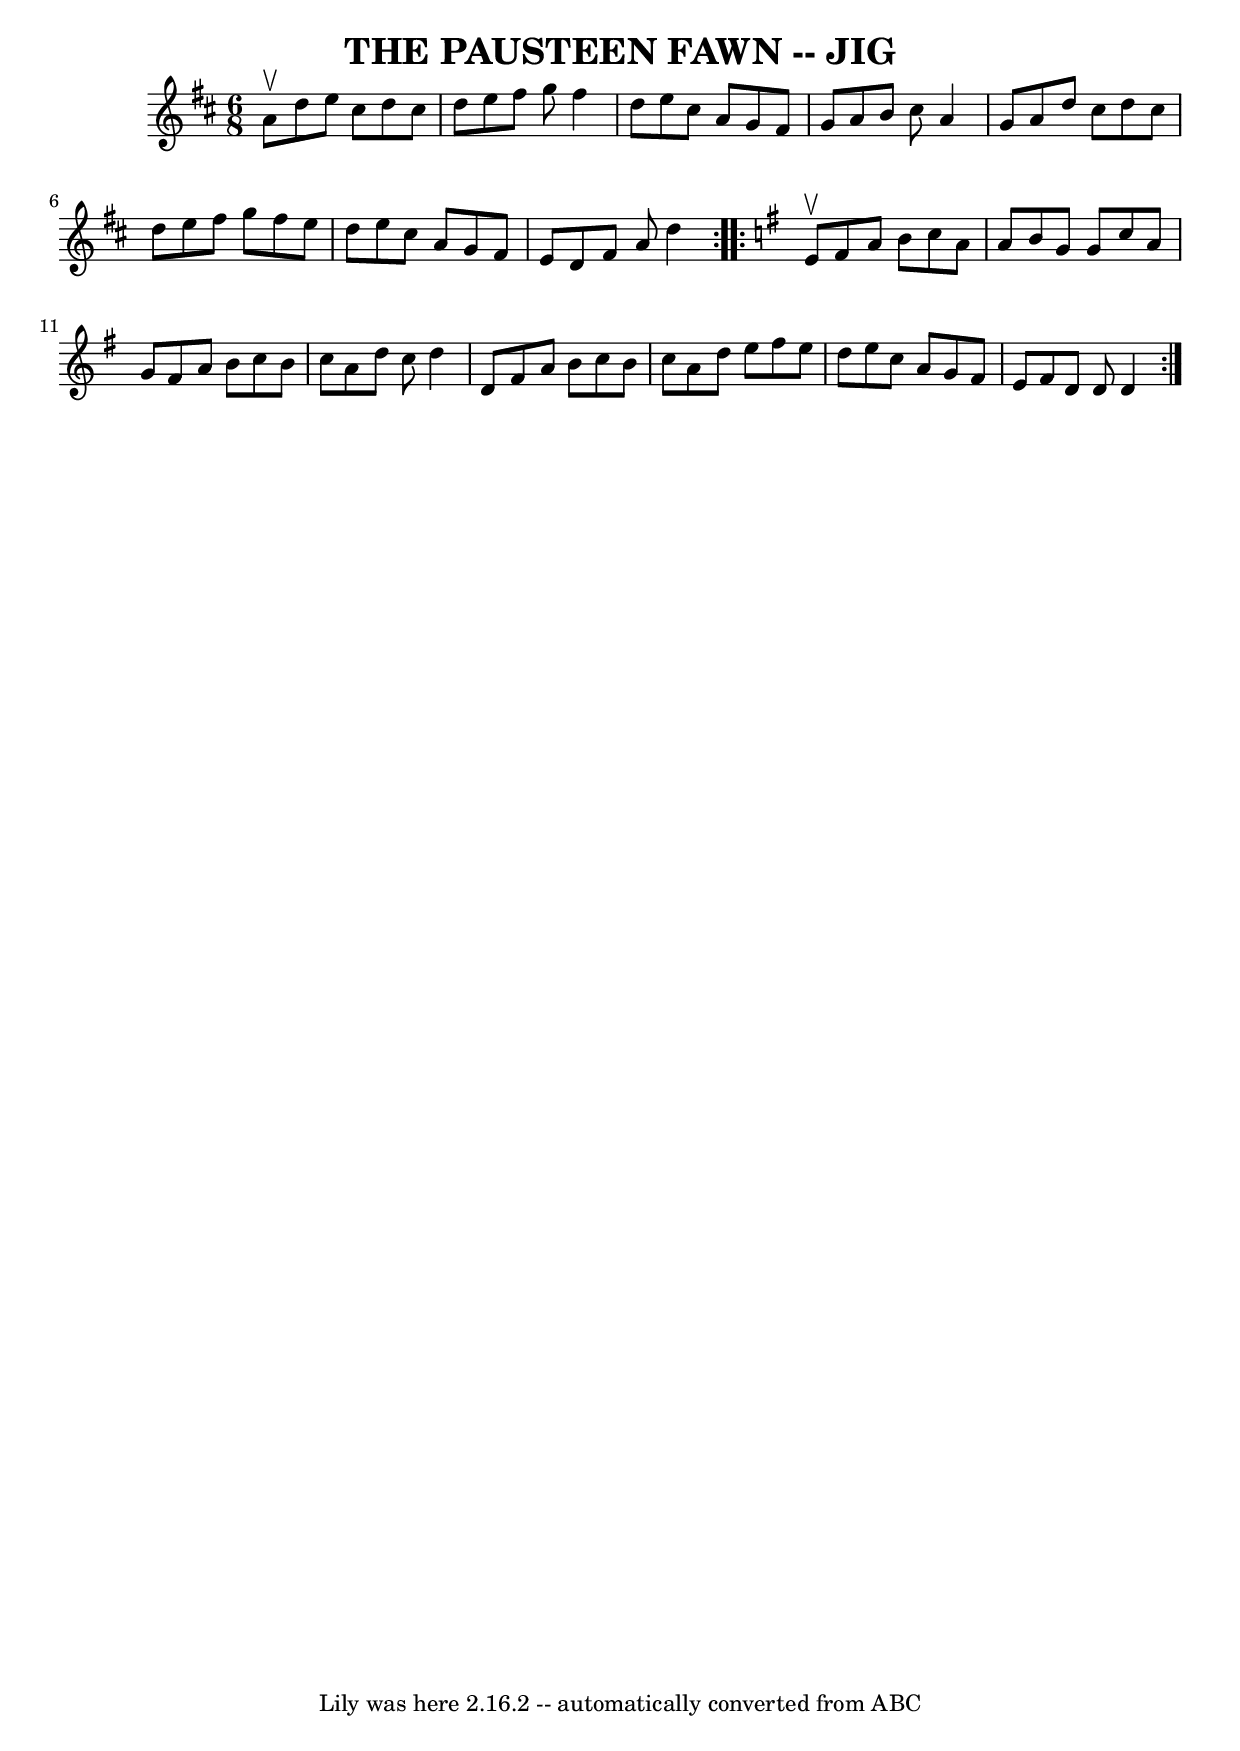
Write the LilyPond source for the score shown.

\version "2.7.40"
\include "Mammoth.ily"
\header {
	%% book = "Ryan's Mammoth Collection of Fiddle Tunes"
	crossRefNumber = "1"
	footnotes = ""
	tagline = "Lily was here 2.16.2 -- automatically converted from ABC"
	title = "THE PAUSTEEN FAWN -- JIG"
}
voicedefault =  {
\set Score.defaultBarType = "empty"

\repeat volta 2 {
\time 6/8 \key d \major a'8^\upbow       |
 d''8 e''8 cis''8   
 d''8 cis''8 d''8    |
 e''8 fis''8 g''8 fis''4 d''8  
  |
 e''8 cis''8 a'8 g'8 fis'8 g'8    |
 a'8    
b'8 cis''8 a'4 g'8        |
 a'8 d''8 cis''8 d''8    
cis''8 d''8    |
 e''8 fis''8 g''8 fis''8 e''8 d''8   
 |
 e''8 cis''8 a'8 g'8 fis'8 e'8    |
 d'8    
fis'8 a'8 d''4    }   \key d \mixolydian   \repeat volta 2 { e'8 
^\upbow       |
 fis'8 a'8 b'8 c''8 a'8 a'8    |
  
 b'8 g'8 g'8 c''8 a'8 g'8    |
 fis'8 a'8 b'8    
c''8 b'8 c''8    |
 a'8 d''8 c''8 d''4 d'8        
|
 fis'8 a'8 b'8 c''8 b'8 c''8    |
 a'8 d''8 
 e''8 fis''8 e''8 d''8    |
 e''8 c''8 a'8 g'8    
fis'8 e'8    |
 fis'8 d'8 d'8 d'4    }   
}

\score{
    <<

	\context Staff="default"
	{
	    \voicedefault 
	}

    >>
	\layout {
	}
	\midi {}
}
